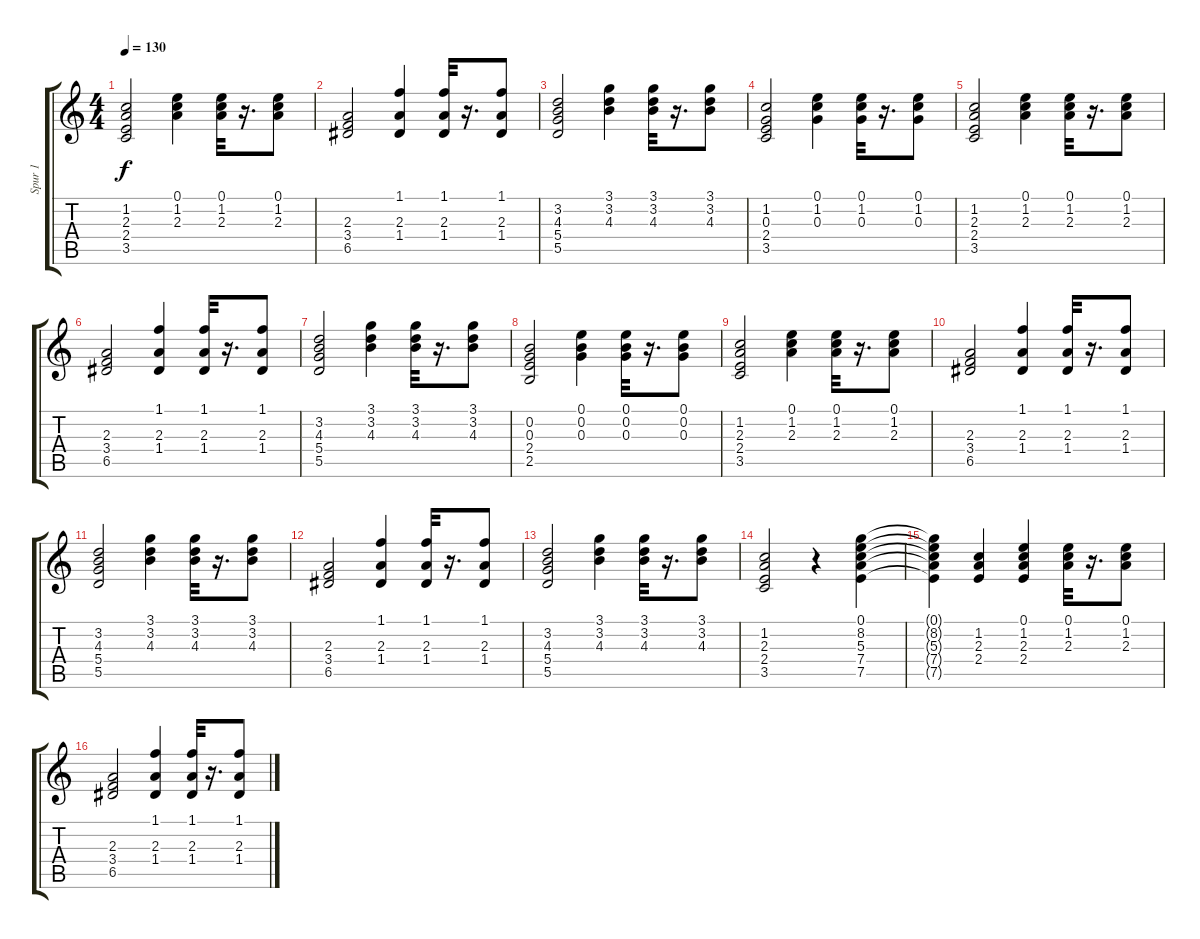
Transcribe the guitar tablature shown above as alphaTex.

\track ("Spur 1" "Spur 1") {instrument acousticguitarnylon}
\staff {score tabs}
\tuning (E4 B3 G3 D3 A2 E2) {hide}
\ts (4 4)
\tempo 130
\clef g2
\ks c
(1.2 2.3 2.4 3.5).2{dy f} (0.1 1.2 2.3).4 (0.1 1.2 2.3).32 r.16{d} (0.1 1.2 2.3).8 |
(2.3 3.4 6.5).2 (1.1 2.3 1.4).4 (1.1 2.3 1.4).32 r.16{d} (1.1 2.3 1.4).8 |
(3.2 4.3 5.4 5.5).2 (3.1 3.2 4.3).4 (3.1 3.2 4.3).32 r.16{d} (3.1 3.2 4.3).8 |
(1.2 0.3 2.4 3.5).2 (0.1 1.2 0.3).4 (0.1 1.2 0.3).32 r.16{d} (0.1 1.2 0.3).8 |
(1.2 2.3 2.4 3.5).2 (0.1 1.2 2.3).4 (0.1 1.2 2.3).32 r.16{d} (0.1 1.2 2.3).8 |
(2.3 3.4 6.5).2 (1.1 2.3 1.4).4 (1.1 2.3 1.4).32 r.16{d} (1.1 2.3 1.4).8 |
(3.2 4.3 5.4 5.5).2 (3.1 3.2 4.3).4 (3.1 3.2 4.3).32 r.16{d} (3.1 3.2 4.3).8 |
(0.2 0.3 2.4 2.5).2 (0.1 0.2 0.3).4 (0.1 0.2 0.3).32 r.16{d} (0.1 0.2 0.3).8 |
(1.2 2.3 2.4 3.5).2 (0.1 1.2 2.3).4 (0.1 1.2 2.3).32 r.16{d} (0.1 1.2 2.3).8 |
(2.3 3.4 6.5).2 (1.1 2.3 1.4).4 (1.1 2.3 1.4).32 r.16{d} (1.1 2.3 1.4).8 |
(3.2 4.3 5.4 5.5).2 (3.1 3.2 4.3).4 (3.1 3.2 4.3).32 r.16{d} (3.1 3.2 4.3).8 |
(2.3 3.4 6.5).2 (1.1 2.3 1.4).4 (1.1 2.3 1.4).32 r.16{d} (1.1 2.3 1.4).8 |
(3.2 4.3 5.4 5.5).2 (3.1 3.2 4.3).4 (3.1 3.2 4.3).32 r.16{d} (3.1 3.2 4.3).8 |
(1.2 2.3 2.4 3.5).2 r.4 (0.1 8.2 5.3 7.4 7.5).4 |
(0.1{t} 8.2{t} 5.3{t} 7.4{t} 7.5{t}).4 (1.2 2.3 2.4).4 (0.1 1.2 2.3 2.4).4 (0.1 1.2 2.3).32 r.16{d} (0.1 1.2 2.3).8 |
(2.3 3.4 6.5).2 (1.1 2.3 1.4).4 (1.1 2.3 1.4).32 r.16{d} (1.1 2.3 1.4).8
